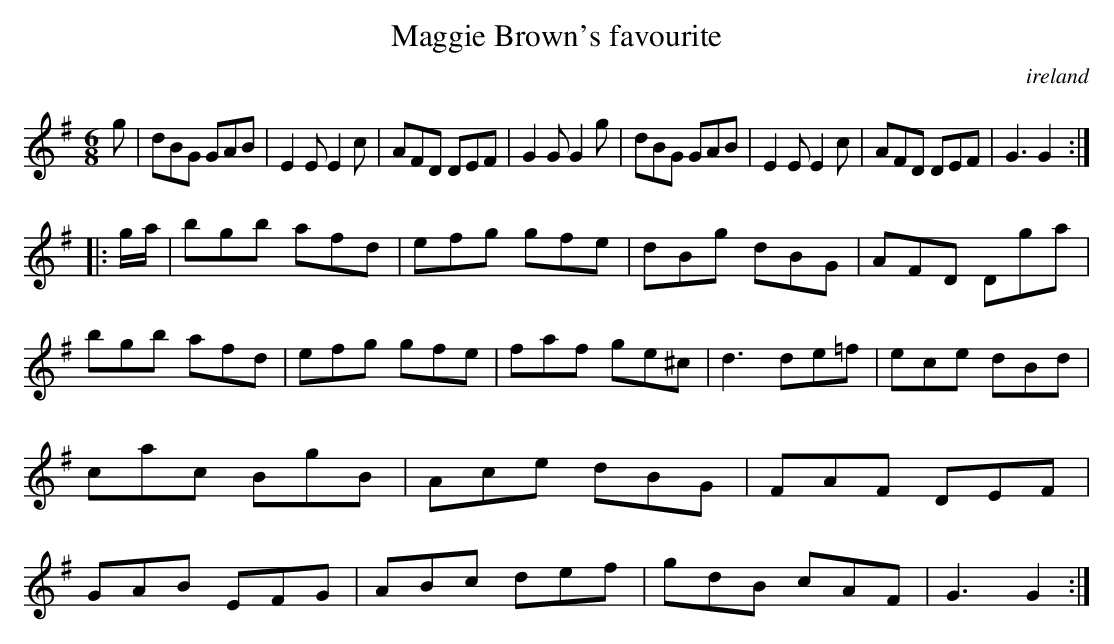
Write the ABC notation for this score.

X:1
T:Maggie Brown's favourite
O:ireland
M:6/8
K:G
g|\
dBG GAB|E2E E2c|AFD DEF|G2G G2g|\
dBG GAB|E2E E2c|AFD DEF|G3 G2::
g/a/|\
bgb afd|efg gfe|dBg dBG|AFD Dga|\
bgb afd|efg gfe|faf ge^c|d3 de=f|\
ece dBd|cac BgB|Ace dBG|FAF DEF|\
GAB EFG|ABc def|gdB cAF|G3 G2:|
